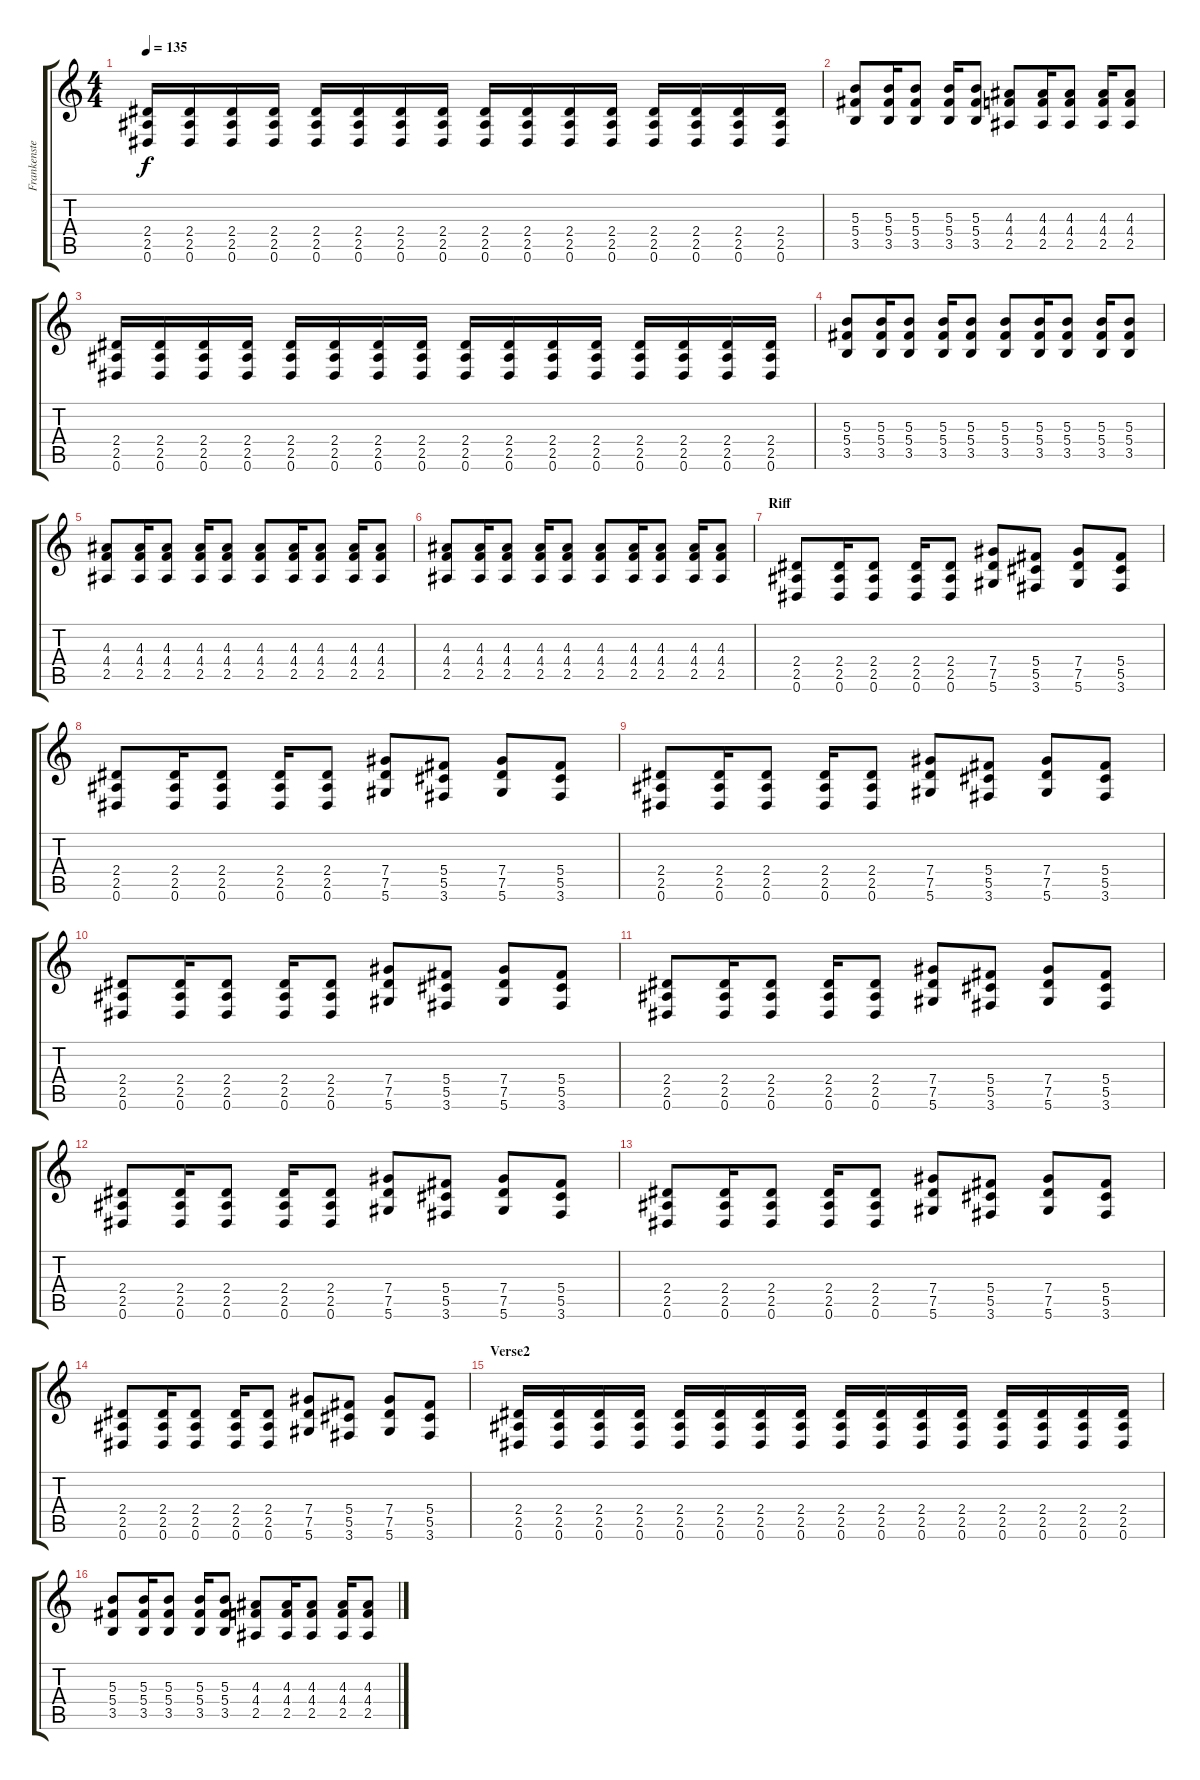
\track ("Frankenstein (Guitar)" "Frankenste") {instrument distortionguitar}
\staff {score tabs}
\tuning (Eb4 Bb3 Gb3 Db3 Ab2 Eb2) {hide}
\ts (4 4)
\tempo 135
\clef g2
\ks c
(2.4 2.5 0.6).16{dy f} (2.4 2.5 0.6).16 (2.4 2.5 0.6).16 (2.4 2.5 0.6).16 (2.4 2.5 0.6).16 (2.4 2.5 0.6).16 (2.4 2.5 0.6).16 (2.4 2.5 0.6).16 (2.4 2.5 0.6).16 (2.4 2.5 0.6).16 (2.4 2.5 0.6).16 (2.4 2.5 0.6).16 (2.4 2.5 0.6).16 (2.4 2.5 0.6).16 (2.4 2.5 0.6).16 (2.4 2.5 0.6).16 |
(5.3 5.4 3.5).8 (5.3 5.4 3.5).16 (5.3 5.4 3.5).8 (5.3 5.4 3.5).16 (5.3 5.4 3.5).8 (4.3 4.4 2.5).8 (4.3 4.4 2.5).16 (4.3 4.4 2.5).8 (4.3 4.4 2.5).16 (4.3 4.4 2.5).8 |
(2.4 2.5 0.6).16 (2.4 2.5 0.6).16 (2.4 2.5 0.6).16 (2.4 2.5 0.6).16 (2.4 2.5 0.6).16 (2.4 2.5 0.6).16 (2.4 2.5 0.6).16 (2.4 2.5 0.6).16 (2.4 2.5 0.6).16 (2.4 2.5 0.6).16 (2.4 2.5 0.6).16 (2.4 2.5 0.6).16 (2.4 2.5 0.6).16 (2.4 2.5 0.6).16 (2.4 2.5 0.6).16 (2.4 2.5 0.6).16 |
(5.3 5.4 3.5).8 (5.3 5.4 3.5).16 (5.3 5.4 3.5).8 (5.3 5.4 3.5).16 (5.3 5.4 3.5).8 (5.3 5.4 3.5).8 (5.3 5.4 3.5).16 (5.3 5.4 3.5).8 (5.3 5.4 3.5).16 (5.3 5.4 3.5).8 |
(4.3 4.4 2.5).8 (4.3 4.4 2.5).16 (4.3 4.4 2.5).8 (4.3 4.4 2.5).16 (4.3 4.4 2.5).8 (4.3 4.4 2.5).8 (4.3 4.4 2.5).16 (4.3 4.4 2.5).8 (4.3 4.4 2.5).16 (4.3 4.4 2.5).8 |
(4.3 4.4 2.5).8 (4.3 4.4 2.5).16 (4.3 4.4 2.5).8 (4.3 4.4 2.5).16 (4.3 4.4 2.5).8 (4.3 4.4 2.5).8 (4.3 4.4 2.5).16 (4.3 4.4 2.5).8 (4.3 4.4 2.5).16 (4.3 4.4 2.5).8 |
\section ("" "Riff")
(2.4 2.5 0.6).8 (2.4 2.5 0.6).16 (2.4 2.5 0.6).8 (2.4 2.5 0.6).16 (2.4 2.5 0.6).8 (7.4 7.5 5.6).8 (5.4 5.5 3.6).8 (7.4 7.5 5.6).8 (5.4 5.5 3.6).8 |
(2.4 2.5 0.6).8 (2.4 2.5 0.6).16 (2.4 2.5 0.6).8 (2.4 2.5 0.6).16 (2.4 2.5 0.6).8 (7.4 7.5 5.6).8 (5.4 5.5 3.6).8 (7.4 7.5 5.6).8 (5.4 5.5 3.6).8 |
(2.4 2.5 0.6).8 (2.4 2.5 0.6).16 (2.4 2.5 0.6).8 (2.4 2.5 0.6).16 (2.4 2.5 0.6).8 (7.4 7.5 5.6).8 (5.4 5.5 3.6).8 (7.4 7.5 5.6).8 (5.4 5.5 3.6).8 |
(2.4 2.5 0.6).8 (2.4 2.5 0.6).16 (2.4 2.5 0.6).8 (2.4 2.5 0.6).16 (2.4 2.5 0.6).8 (7.4 7.5 5.6).8 (5.4 5.5 3.6).8 (7.4 7.5 5.6).8 (5.4 5.5 3.6).8 |
(2.4 2.5 0.6).8 (2.4 2.5 0.6).16 (2.4 2.5 0.6).8 (2.4 2.5 0.6).16 (2.4 2.5 0.6).8 (7.4 7.5 5.6).8 (5.4 5.5 3.6).8 (7.4 7.5 5.6).8 (5.4 5.5 3.6).8 |
(2.4 2.5 0.6).8 (2.4 2.5 0.6).16 (2.4 2.5 0.6).8 (2.4 2.5 0.6).16 (2.4 2.5 0.6).8 (7.4 7.5 5.6).8 (5.4 5.5 3.6).8 (7.4 7.5 5.6).8 (5.4 5.5 3.6).8 |
(2.4 2.5 0.6).8 (2.4 2.5 0.6).16 (2.4 2.5 0.6).8 (2.4 2.5 0.6).16 (2.4 2.5 0.6).8 (7.4 7.5 5.6).8 (5.4 5.5 3.6).8 (7.4 7.5 5.6).8 (5.4 5.5 3.6).8 |
(2.4 2.5 0.6).8 (2.4 2.5 0.6).16 (2.4 2.5 0.6).8 (2.4 2.5 0.6).16 (2.4 2.5 0.6).8 (7.4 7.5 5.6).8 (5.4 5.5 3.6).8 (7.4 7.5 5.6).8 (5.4 5.5 3.6).8 |
\section ("" "Verse2")
(2.4 2.5 0.6).16 (2.4 2.5 0.6).16 (2.4 2.5 0.6).16 (2.4 2.5 0.6).16 (2.4 2.5 0.6).16 (2.4 2.5 0.6).16 (2.4 2.5 0.6).16 (2.4 2.5 0.6).16 (2.4 2.5 0.6).16 (2.4 2.5 0.6).16 (2.4 2.5 0.6).16 (2.4 2.5 0.6).16 (2.4 2.5 0.6).16 (2.4 2.5 0.6).16 (2.4 2.5 0.6).16 (2.4 2.5 0.6).16 |
(5.3 5.4 3.5).8 (5.3 5.4 3.5).16 (5.3 5.4 3.5).8 (5.3 5.4 3.5).16 (5.3 5.4 3.5).8 (4.3 4.4 2.5).8 (4.3 4.4 2.5).16 (4.3 4.4 2.5).8 (4.3 4.4 2.5).16 (4.3 4.4 2.5).8
